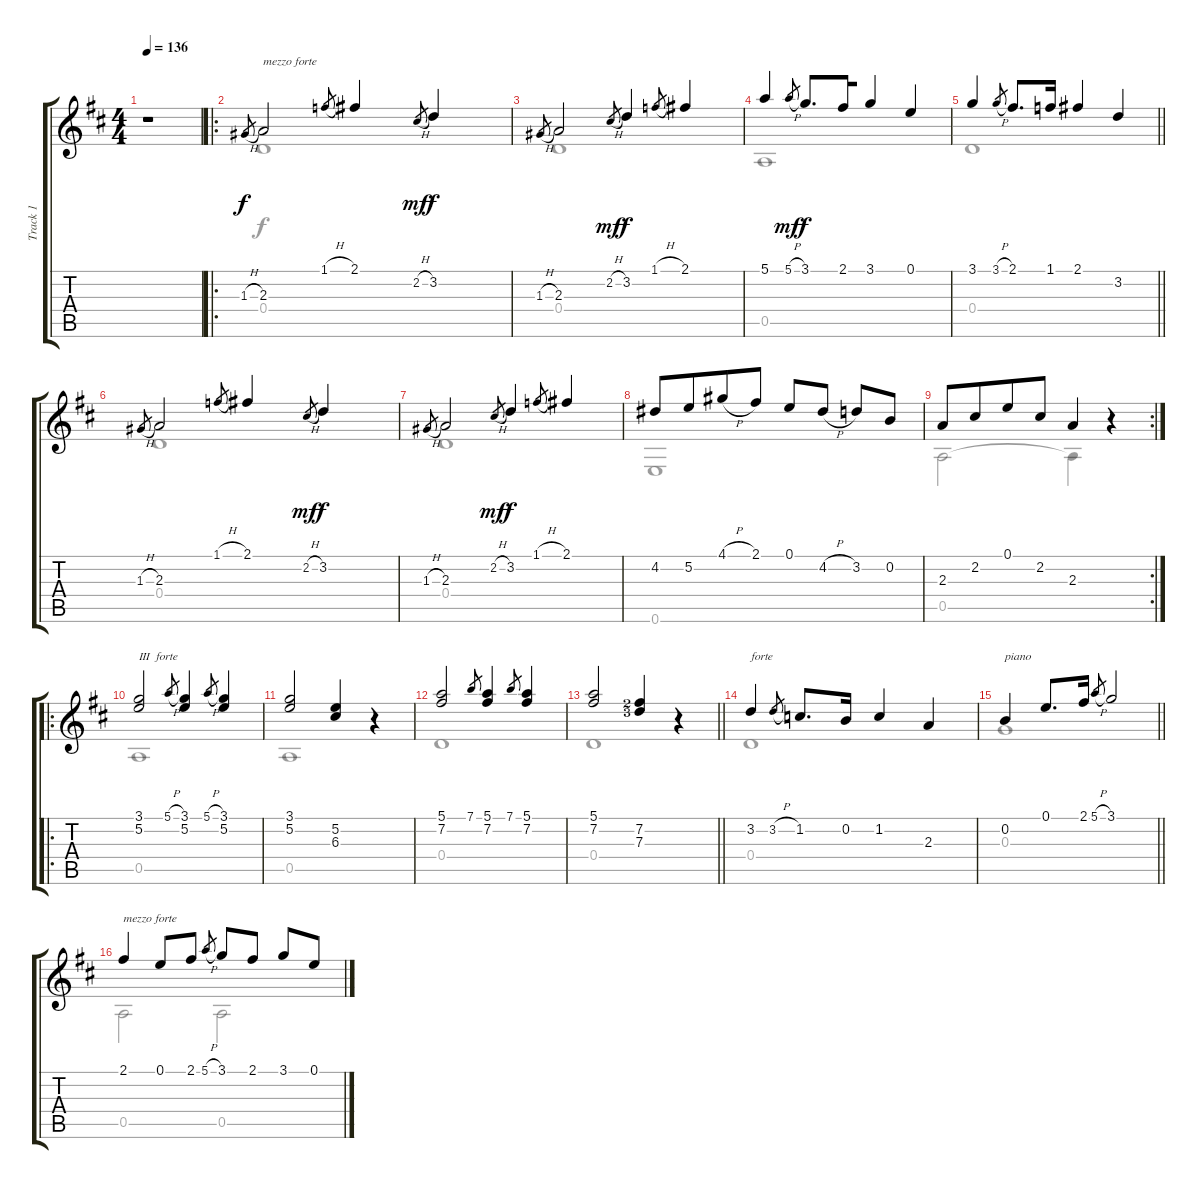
\track ("Track 1" "Track 1") {instrument acousticguitarsteel}
\staff {score tabs}
\tuning (E4 B3 G3 D3 A2 E2) {hide}
\voice
\ts (4 4)
\tempo 136
\clef g2
\ks d
r.1{dy f instrument acousticguitarsteel} |
\ro
1.3{h}.8{gr} 2.3.2{txt "mezzo forte"} 1.1{h}.8{gr} 2.1.4 2.2{h}.8{gr dy mf} 3.2.4{dy f} |
1.3{h}.8{gr} 2.3.2 2.2{h}.8{gr dy mf} 3.2.4{dy f} 1.1{h}.8{gr} 2.1.4 |
5.1.4 5.1{h}.8{gr dy mf} 3.1.8{d dy f beam merge} 2.1.16{beam merge} 3.1.4 0.1.4 |
\barLineRight lightlight
3.1.4 3.1{h}.8{gr} 2.1.8{d} 1.1.16 2.1.4 3.2.4 |
1.3{h}.8{gr} 2.3.2 1.1{h}.8{gr} 2.1.4 2.2{h}.8{gr dy mf} 3.2.4{dy f} |
1.3{h}.8{gr} 2.3.2 2.2{h}.8{gr dy mf} 3.2.4{dy f} 1.1{h}.8{gr} 2.1.4 |
4.2.8 5.2.8{beam merge} 4.1{h}.8 2.1.8 0.1.8{beam merge} 4.2{h}.8 3.2.8 0.2.8 |
\rc 2
2.3.8 2.2.8{beam merge} 0.1.8 2.2.8 2.3.4 r.4 |
\ro
(3.1 5.2).2{txt "III  forte" volume 16} 5.1{h}.8{gr} (3.1 5.2).4 5.1{h}.8{gr beam merge} (3.1 5.2).4 |
(3.1 5.2).2{volume 12} (5.2 6.3).4{beam merge} r.4 |
(5.1 7.2).2 7.1.8{gr} (5.1 7.2).4 7.1.8{gr beam merge} (5.1 7.2).4 |
\barLineRight lightlight
(5.1 7.2).2{volume 10} (7.2{lf 3} 7.3{lf 4}).4{beam merge} r.4 |
3.2.4{txt "forte" volume 16} 3.2{h}.8{gr} 1.2.8{d} 0.2.16 1.2.4 2.3.4 |
\barLineRight lightlight
0.2.4{txt "piano" volume 8} 0.1.8{d} 2.1.16 5.1{h}.8{gr} 3.1.2 |
2.1.4{txt "mezzo forte" volume 12} 0.1.8{beam merge} 2.1.8 5.1{h}.8{gr} 3.1.8 2.1.8 3.1.8{beam merge} 0.1.8
\voice
\clef g2
\ottava regular
\simile none
\ks d
|
0.4.1 |
0.4.1 |
0.5.1 |
\barLineRight lightlight
0.4.1 |
0.4.1 |
0.4.1 |
0.6.1 |
0.5.2 0.5{t}.4 r.4 |
0.5.1 |
0.5.1 |
0.4.1 |
\barLineRight lightlight
0.4.1 |
0.4.1 |
\barLineRight lightlight
0.3.1 |
0.5.2 0.5.2
